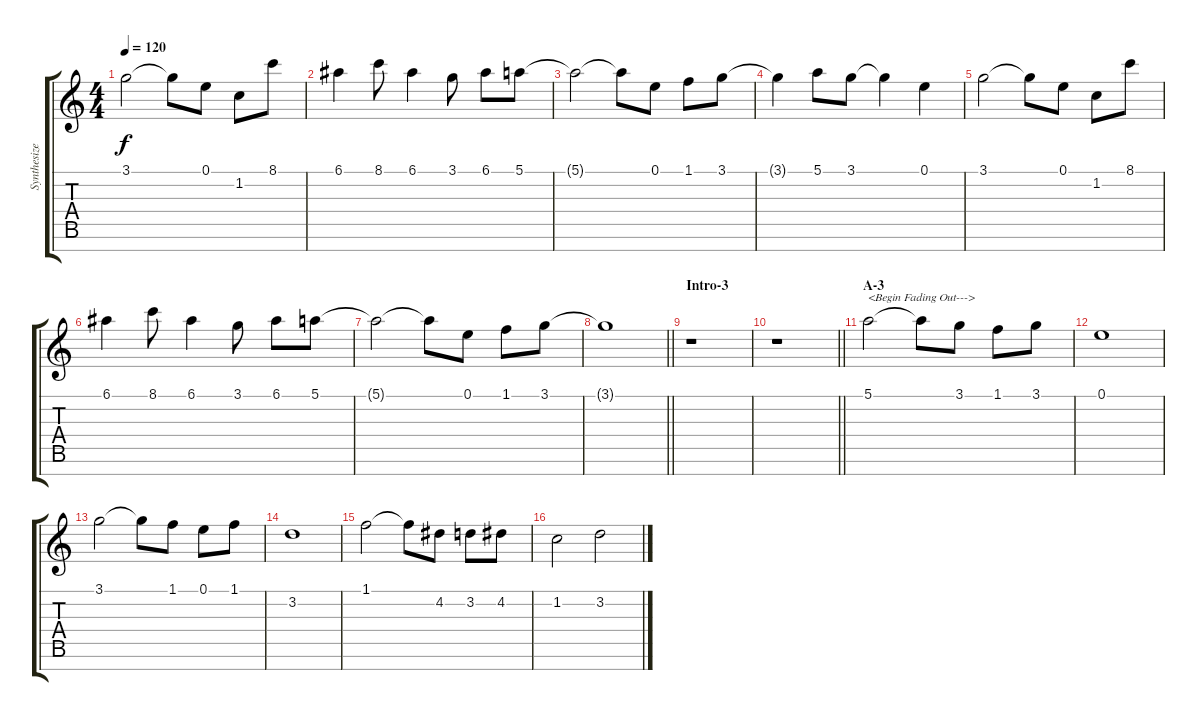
\track ("Synthesizer I" "Synthesize") {instrument ocarina}
\staff {score tabs}
\tuning (E5 B4 G4 D4 A3 E3 B2) {hide}
\ts (4 4)
\tempo 120
\clef g2
\ks c
3.1.2{dy f} 3.1{t}.8 0.1.8 1.2.8 8.1.8 |
6.1.4 8.1.8 6.1.4 3.1.8 6.1.8 5.1.8 |
5.1{t}.2 5.1{t}.8 0.1.8 1.1.8 3.1.8 |
3.1{t}.4 5.1.8 3.1.8 3.1{t}.4 0.1.4 |
3.1.2 3.1{t}.8 0.1.8 1.2.8 8.1.8 |
6.1.4 8.1.8 6.1.4 3.1.8 6.1.8 5.1.8 |
5.1{t}.2 5.1{t}.8 0.1.8 1.1.8 3.1.8 |
\barLineRight lightlight
3.1{t}.1 |
\section ("" "Intro-3")
r.1 |
\barLineRight lightlight
r.1 |
\section ("" "A-3")
5.1.2{txt "<Begin Fading Out--->"} 5.1{t}.8 3.1.8 1.1.8 3.1.8 |
0.1.1 |
3.1.2 3.1{t}.8 1.1.8 0.1.8 1.1.8 |
3.2.1 |
1.1.2{volume 0} 1.1{t}.8 4.2.8 3.2.8 4.2.8 |
1.2.2 3.2.2
